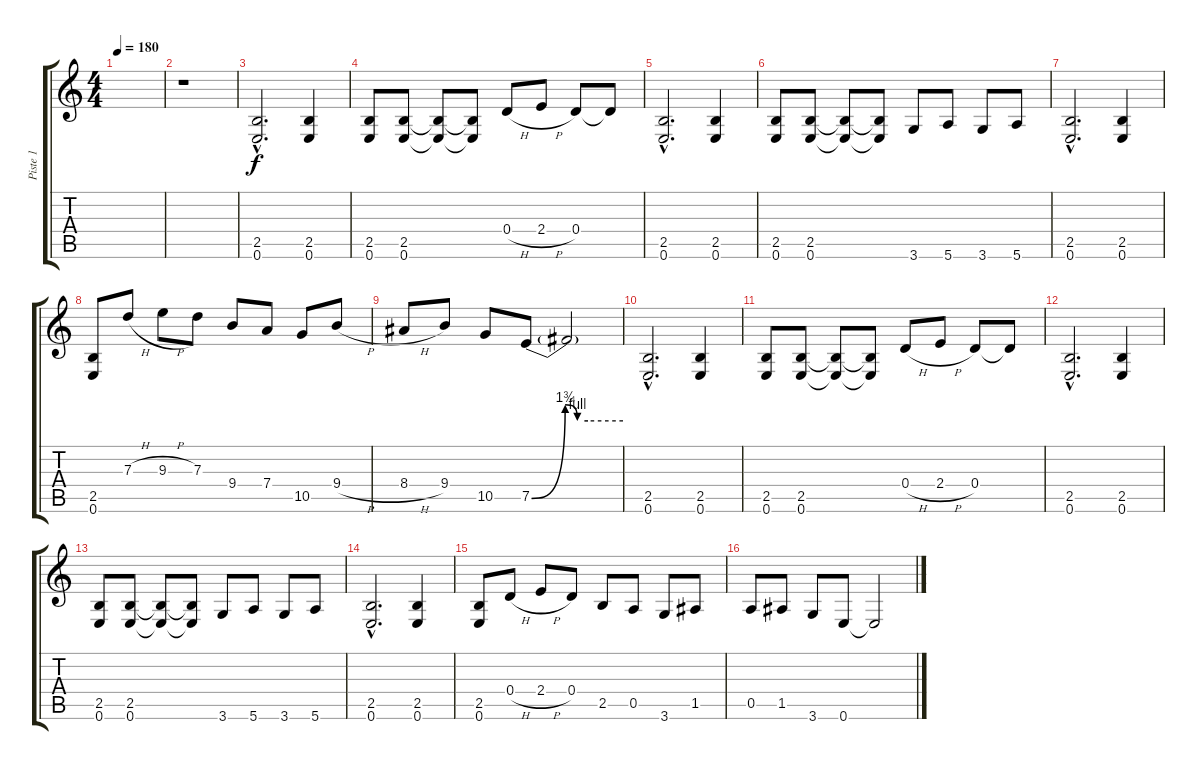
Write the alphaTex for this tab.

\track ("Piste 1" "Piste 1") {instrument distortionguitar}
\staff {score tabs}
\tuning (E4 B3 G3 D3 A2 E2) {hide}
\ts (4 4)
\tempo 180
\clef g2
\ks c
|
r.1 |
(2.5{hac} 0.6{hac}).2{d} (2.5 0.6).4 |
(2.5 0.6).8 (2.5 0.6).8 (2.5{t} 0.6{t}).8 (2.5{t} 0.6{t}).8 0.4{h}.8 2.4{h}.8 0.4.8 0.4{t}.8 |
(2.5{hac} 0.6{hac}).2{d} (2.5 0.6).4 |
(2.5 0.6).8 (2.5 0.6).8 (2.5{t} 0.6{t}).8 (2.5{t} 0.6{t}).8 3.6.8 5.6.8 3.6.8 5.6.8 |
(2.5{hac} 0.6{hac}).2{d} (2.5 0.6).4 |
(2.5 0.6).8 7.3{h}.8 9.3{h}.8 7.3.8 9.4.8 7.4.8 10.5.8 9.4{h}.8 |
8.4{h}.8 9.4.8 10.5.8 7.5{be (custom 0 0 22 7 30 4 37 4 60 4)}.8 7.5{t}.2 |
(2.5{hac} 0.6{hac}).2{d} (2.5 0.6).4 |
(2.5 0.6).8 (2.5 0.6).8 (2.5{t} 0.6{t}).8 (2.5{t} 0.6{t}).8 0.4{h}.8 2.4{h}.8 0.4.8 0.4{t}.8 |
(2.5{hac} 0.6{hac}).2{d} (2.5 0.6).4 |
(2.5 0.6).8 (2.5 0.6).8 (2.5{t} 0.6{t}).8 (2.5{t} 0.6{t}).8 3.6.8 5.6.8 3.6.8 5.6.8 |
(2.5{hac} 0.6{hac}).2{d} (2.5 0.6).4 |
(2.5 0.6).8 0.4{h}.8 2.4{h}.8 0.4.8 2.5.8 0.5.8 3.6.8 1.5.8 |
0.5.8 1.5.8 3.6.8 0.6.8 0.6{t}.2
